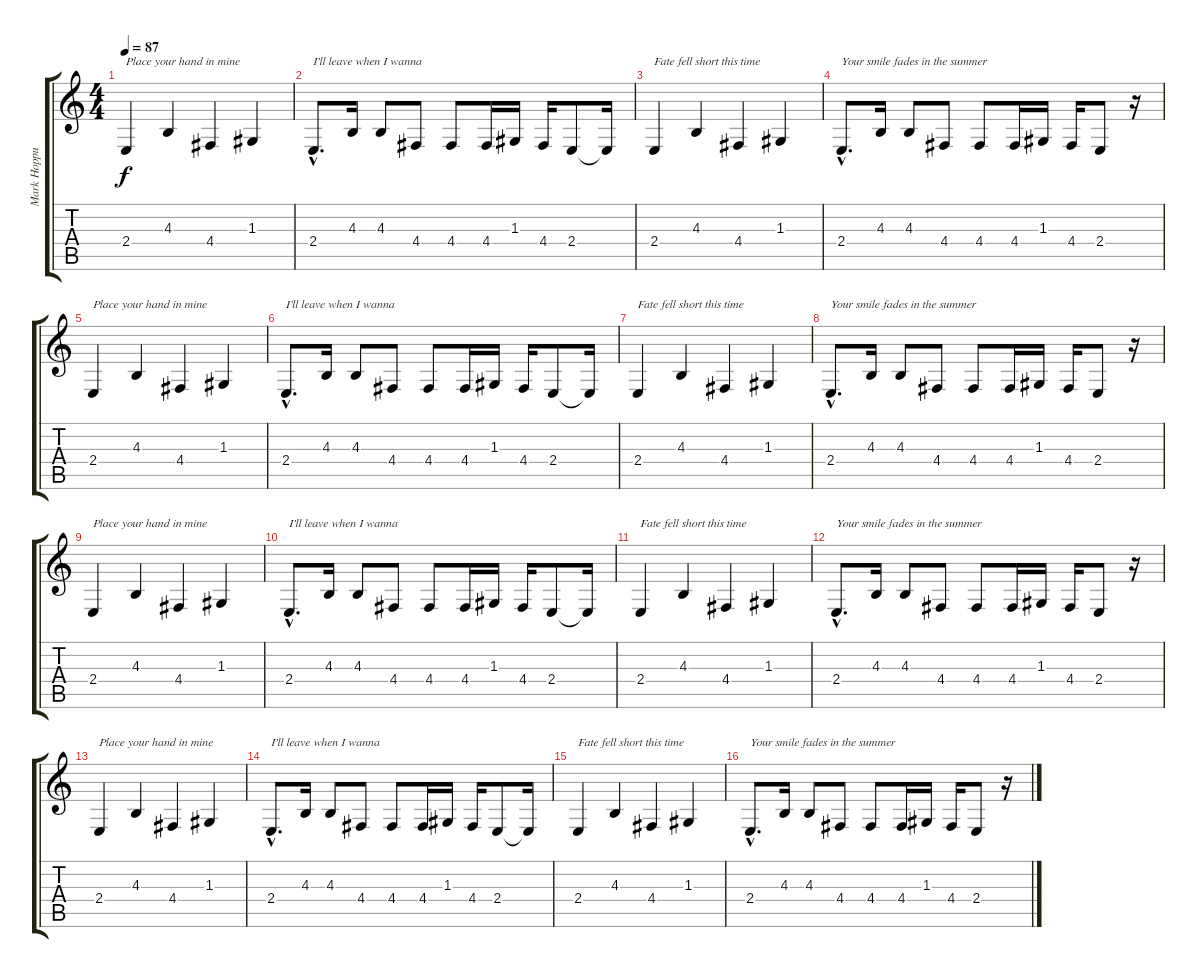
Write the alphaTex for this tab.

\track ("Mark Hoppus" "Mark Hoppu") {instrument lead1square}
\staff {score tabs}
\tuning (E4 B3 G3 D3 A2 E2) {hide}
\ts (4 4)
\tempo 87
\clef g2
\ks c
2.4.4{txt "Place your hand in mine" dy f} 4.3.4 4.4.4 1.3.4 |
2.4{hac}.8{d txt "I’ll leave when I wanna"} 4.3.16 4.3.8 4.4.8 4.4.8 4.4.16 1.3.16 4.4.16 2.4.8 2.4{t}.16 |
2.4.4{txt "Fate fell short this time"} 4.3.4 4.4.4 1.3.4 |
2.4{hac}.8{d txt "Your smile fades in the summer"} 4.3.16 4.3.8 4.4.8 4.4.8 4.4.16 1.3.16 4.4.16 2.4.8 r.16 |
2.4.4{txt "Place your hand in mine"} 4.3.4 4.4.4 1.3.4 |
2.4{hac}.8{d txt "I’ll leave when I wanna"} 4.3.16 4.3.8 4.4.8 4.4.8 4.4.16 1.3.16 4.4.16 2.4.8 2.4{t}.16 |
2.4.4{txt "Fate fell short this time"} 4.3.4 4.4.4 1.3.4 |
2.4{hac}.8{d txt "Your smile fades in the summer"} 4.3.16 4.3.8 4.4.8 4.4.8 4.4.16 1.3.16 4.4.16 2.4.8 r.16 |
2.4.4{txt "Place your hand in mine" volume 16} 4.3.4 4.4.4 1.3.4 |
2.4{hac}.8{d txt "I’ll leave when I wanna"} 4.3.16 4.3.8 4.4.8 4.4.8 4.4.16 1.3.16 4.4.16 2.4.8 2.4{t}.16 |
2.4.4{txt "Fate fell short this time"} 4.3.4 4.4.4 1.3.4 |
2.4{hac}.8{d txt "Your smile fades in the summer"} 4.3.16 4.3.8 4.4.8 4.4.8 4.4.16 1.3.16 4.4.16 2.4.8 r.16 |
2.4.4{txt "Place your hand in mine"} 4.3.4 4.4.4 1.3.4 |
2.4{hac}.8{d txt "I’ll leave when I wanna"} 4.3.16 4.3.8 4.4.8 4.4.8 4.4.16 1.3.16 4.4.16 2.4.8 2.4{t}.16 |
2.4.4{txt "Fate fell short this time"} 4.3.4 4.4.4 1.3.4 |
2.4{hac}.8{d txt "Your smile fades in the summer"} 4.3.16 4.3.8 4.4.8 4.4.8 4.4.16 1.3.16 4.4.16 2.4.8 r.16
